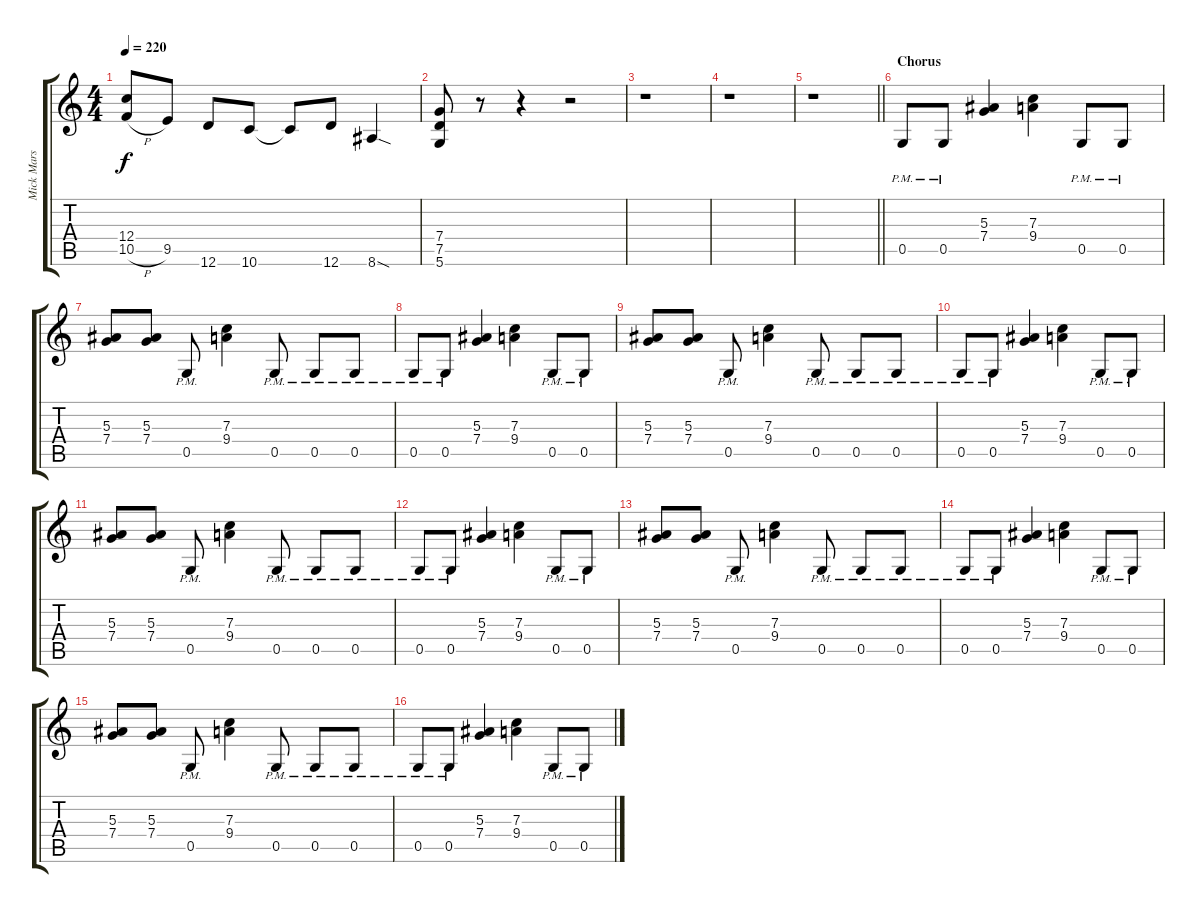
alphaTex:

\track ("Mick Mars - Guitar II" "Mick Mars ") {instrument overdrivenguitar}
\staff {score tabs}
\tuning (D4 A3 F3 C3 G2 D2) {hide}
\ts (4 4)
\tempo 220
\clef g2
\ks c
(12.4 10.5{h}).8{dy f} 9.5.8 12.6.8 10.6.8 10.6{t}.8 12.6.8 8.6{sod}.4 |
(7.4 7.5 5.6).8 r.8 r.4 r.2 |
r.1 |
r.1 |
\barLineRight lightlight
r.1 |
\section ("" "Chorus")
0.5{pm}.8 0.5{pm}.8 (5.3 7.4).4 (7.3 9.4).4 0.5{pm}.8 0.5{pm}.8 |
(5.3 7.4).8 (5.3 7.4).8 0.5{pm}.8 (7.3 9.4).4 0.5{pm}.8 0.5{pm}.8 0.5{pm}.8 |
0.5{pm}.8 0.5{pm}.8 (5.3 7.4).4 (7.3 9.4).4 0.5{pm}.8 0.5{pm}.8 |
(5.3 7.4).8 (5.3 7.4).8 0.5{pm}.8 (7.3 9.4).4 0.5{pm}.8 0.5{pm}.8 0.5{pm}.8 |
0.5{pm}.8 0.5{pm}.8 (5.3 7.4).4 (7.3 9.4).4 0.5{pm}.8 0.5{pm}.8 |
(5.3 7.4).8 (5.3 7.4).8 0.5{pm}.8 (7.3 9.4).4 0.5{pm}.8 0.5{pm}.8 0.5{pm}.8 |
0.5{pm}.8 0.5{pm}.8 (5.3 7.4).4 (7.3 9.4).4 0.5{pm}.8 0.5{pm}.8 |
(5.3 7.4).8 (5.3 7.4).8 0.5{pm}.8 (7.3 9.4).4 0.5{pm}.8 0.5{pm}.8 0.5{pm}.8 |
0.5{pm}.8 0.5{pm}.8 (5.3 7.4).4 (7.3 9.4).4 0.5{pm}.8 0.5{pm}.8 |
(5.3 7.4).8 (5.3 7.4).8 0.5{pm}.8 (7.3 9.4).4 0.5{pm}.8 0.5{pm}.8 0.5{pm}.8 |
0.5{pm}.8 0.5{pm}.8 (5.3 7.4).4 (7.3 9.4).4 0.5{pm}.8 0.5{pm}.8
